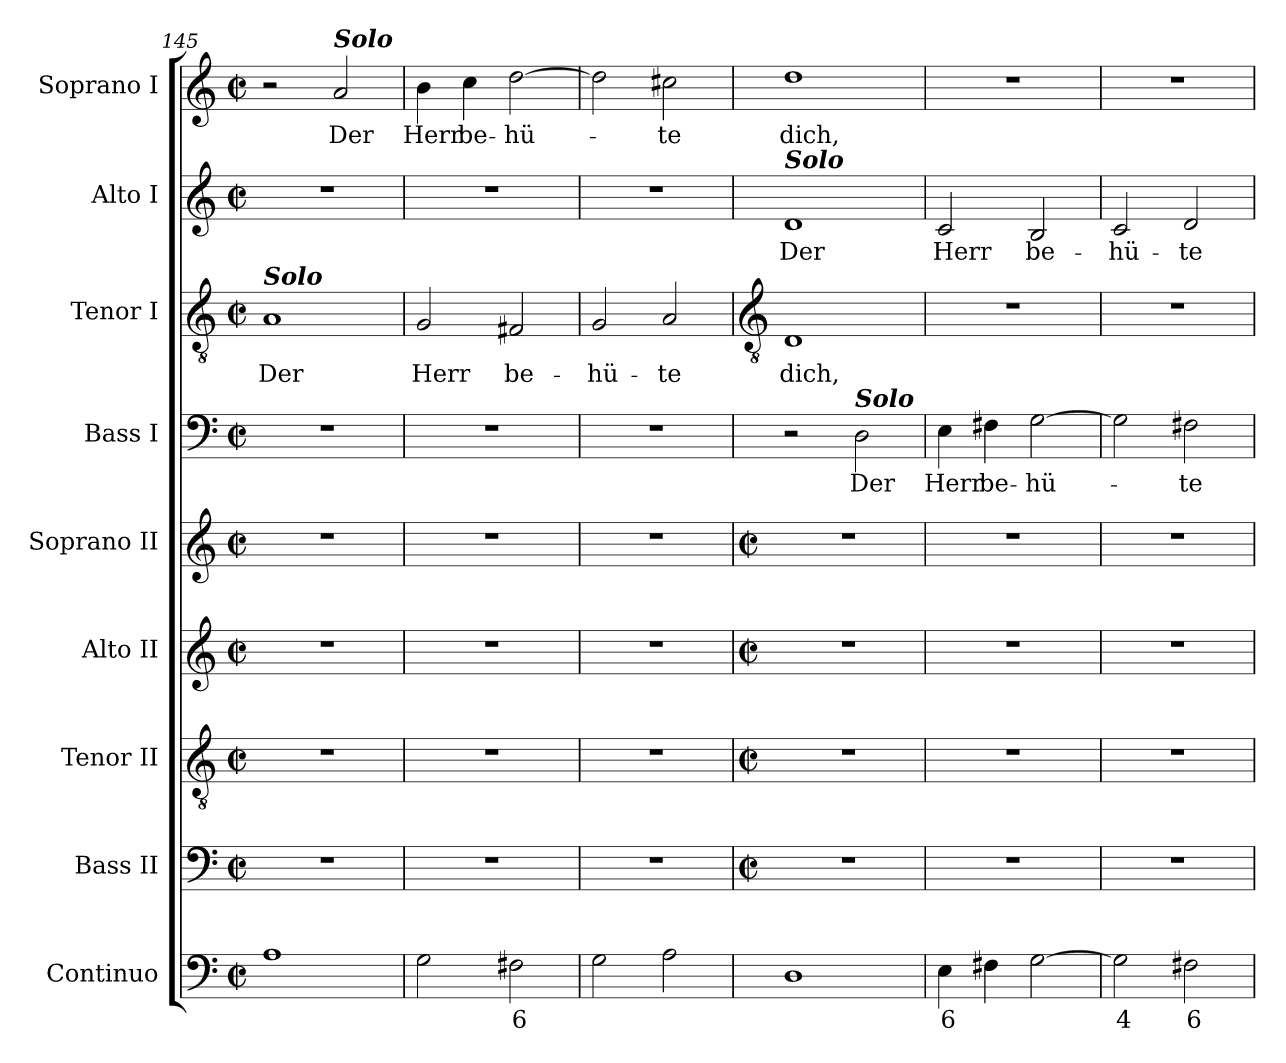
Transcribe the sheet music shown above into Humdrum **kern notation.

**kern	**text	**kern	**kern	**kern	**kern	**kern	**text	**kern	**text	**kern	**text	**kern	**text
*part9	*part9	*part8	*part7	*part6	*part5	*part4	*part4	*part3	*part3	*part2	*part2	*part1	*part1
*staff9	*staff9	*staff8	*staff7	*staff6	*staff5	*staff4	*staff4	*staff3	*staff3	*staff2	*staff2	*staff1	*staff1
*I"Continuo	*	*I"Bass II	*I"Tenor II	*I"Alto II	*I"Soprano II	*I"Bass I	*	*I"Tenor I	*	*I"Alto I	*	*I"Soprano I	*
*	*	*I'B	*I'T	*I'A	*I'S	*I'B	*	*I'T	*	*I'A	*	*I'S	*
*clefF4	*	*clefF4	*clefGv2	*clefG2	*clefG2	*clefF4	*	*clefGv2	*	*clefG2	*	*clefG2	*
*k[]	*	*k[]	*k[]	*k[]	*k[]	*k[]	*	*k[]	*	*k[]	*	*k[]	*
*C:	*	*C:	*C:	*C:	*C:	*C:	*	*C:	*	*C:	*	*C:	*
*M2/2	*	*M2/2	*M2/2	*M2/2	*M2/2	*M2/2	*	*M2/2	*	*M2/2	*	*M2/2	*
*met(c|)	*	*met(c|)	*met(c|)	*met(c|)	*met(c|)	*met(c|)	*	*met(c|)	*	*met(c|)	*	*met(c|)	*
=145	=145	=145	=145	=145	=145	=145	=145	=145	=145	=145	=145	=145	=145
!	!	!	!	!	!	!	!	!LO:TX:a:Bi:t=Solo	!	!	!	!	!
!	!	!	!	!	!	!	!	!	!LO:LY:b	!	!	!	!
1A	.	1r	1r	1r	1r	1r	.	1A	Der	1r	.	2r	.
!	!	!	!	!	!	!	!	!	!	!	!	!LO:TX:a:Bi:t=Solo	!
!	!	!	!	!	!	!	!	!	!	!	!	!	!LO:LY:b
.	.	.	.	.	.	.	.	.	.	.	.	2a	Der
=146	=146	=146	=146	=146	=146	=146	=146	=146	=146	=146	=146	=146	=146
!	!	!	!	!	!	!	!	!	!LO:LY:b	!	!	!	!LO:LY:b
2G	.	1r	1r	1r	1r	1r	.	2G	Herr	1r	.	4b	Herr
!	!	!	!	!	!	!	!	!	!	!	!	!	!LO:LY:b
.	.	.	.	.	.	.	.	.	.	.	.	4cc	be-
!	!LO:LY:b	!	!	!	!	!	!	!	!LO:LY:b	!	!	!	!LO:LY:b
2F#X	6	.	.	.	.	.	.	2F#X	be-	.	.	[2dd	-hü-
=147	=147	=147	=147	=147	=147	=147	=147	=147	=147	=147	=147	=147	=147
!	!	!	!	!	!	!	!	!	!LO:LY:b	!	!	!	!
2G	.	1r	1r	1r	1r	1r	.	2G	-hü-	1r	.	2dd]	.
!	!	!	!	!	!	!	!	!	!LO:LY:b	!	!	!	!LO:LY:b
2A	.	.	.	.	.	.	.	2A	-te	.	.	2cc#X	te
!!LO:LB:g=z
=148	=148	=148	=148	=148	=148	=148	=148	=148	=148	=148	=148	=148	=148
*	*	*	*	*	*	*	*	*clefGv2	*	*	*	*	*
*	*	*M2/2	*M2/2	*M2/2	*M2/2	*	*	*	*	*	*	*	*
*	*	*met(c|)	*met(c|)	*met(c|)	*met(c|)	*	*	*	*	*	*	*	*
!	!	!	!	!	!	!	!	!	!	!LO:TX:a:Bi:t=Solo	!	!	!
!	!	!	!	!	!	!	!	!	!LO:LY:b	!	!LO:LY:b	!	!LO:LY:b
1D	.	1r	1r	1r	1r	2r	.	1D	dich,	1d	Der	1dd	dich,
!	!	!	!	!	!	!LO:TX:a:Bi:t=Solo	!	!	!	!	!	!	!
!	!	!	!	!	!	!	!LO:LY:b	!	!	!	!	!	!
.	.	.	.	.	.	2D	Der	.	.	.	.	.	.
=149	=149	=149	=149	=149	=149	=149	=149	=149	=149	=149	=149	=149	=149
!	!LO:LY:b	!	!	!	!	!	!LO:LY:b	!	!	!	!LO:LY:b	!	!
4E	6	1r	1r	1r	1r	4E	Herr	1r	.	2c	Herr	1r	.
!	!	!	!	!	!	!	!LO:LY:b	!	!	!	!	!	!
4F#X	.	.	.	.	.	4F#X	be-	.	.	.	.	.	.
!	!	!	!	!	!	!	!LO:LY:b	!	!	!	!LO:LY:b	!	!
[2G	.	.	.	.	.	[2G	-hü-	.	.	2B	be-	.	.
=150	=150	=150	=150	=150	=150	=150	=150	=150	=150	=150	=150	=150	=150
!	!LO:LY:b	!	!	!	!	!	!	!	!	!	!LO:LY:b	!	!
2G]	4	1r	1r	1r	1r	2G]	.	1r	.	2c	-hü-	1r	.
!	!LO:LY:b	!	!	!	!	!	!LO:LY:b	!	!	!	!LO:LY:b	!	!
2F#X	6	.	.	.	.	2F#X	te	.	.	2d	-te	.	.
=	=	=	=	=	=	=	=	=	=	=	=	=	=
*-	*-	*-	*-	*-	*-	*-	*-	*-	*-	*-	*-	*-	*-
